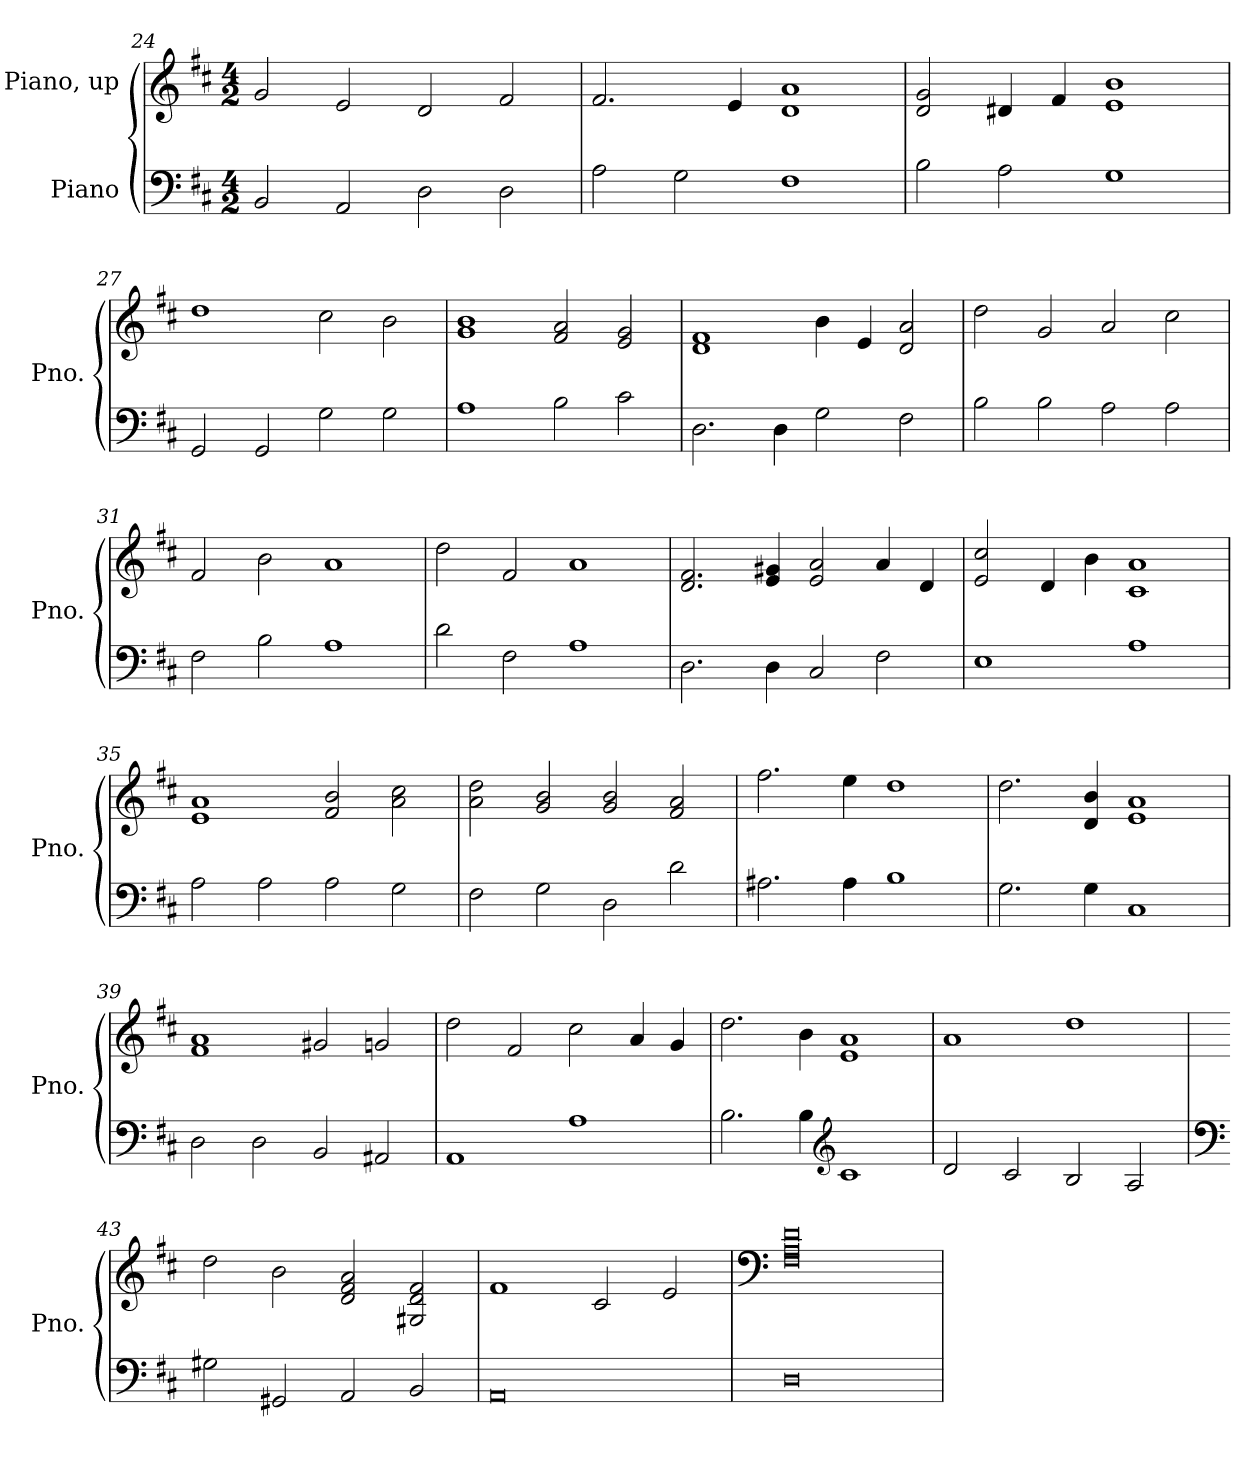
**kern	**kern
*part2	*part1
*staff2	*staff1
*I"Piano	*I"Piano, up
*I'Pno.	*I'Pno.
*clefF4	*clefG2
*k[f#c#]	*k[f#c#]
*M4/2	*M4/2
=24	=24
2BB/	2g/
2AA/	2e/
2D\	2d/
2D\	2f#/
=25	=25
2A\	2.f#/
2G\	.
.	4e/
1F#	1d 1a
=26	=26
2B\	2d/ 2g/
2A\	4d#X/
.	4f#/
1G	1e 1b
=27	=27
2GG/	1dd
2GG/	.
2G\	2cc#\
2G\	2b\
=28	=28
1A	1g 1b
2B\	2f#/ 2a/
2c#\	2e/ 2g/
!!LO:LB:g=z
=29	=29
2.D\	1d 1f#
4D\	.
2G\	4b\
.	4e/
2F#\	2d/ 2a/
=30	=30
2B\	2dd\
2B\	2g/
2A\	2a/
2A\	2cc#\
=31	=31
2F#\	2f#/
2B\	2b\
1A	1a
=32	=32
2d\	2dd\
2F#\	2f#/
1A	1a
=33	=33
2.D\	2.d/ 2.f#/
4D\	4e/ 4g#X/
2C#/	2e/ 2a/
2F#\	4a/
.	4d/
=34	=34
1E	2e/ 2cc#/
.	4d/
.	4b\
1A	1c# 1a
=35	=35
2A\	1e 1a
2A\	.
2A\	2f#/ 2b/
2G\	2a\ 2cc#\
!!LO:LB:g=z
=36	=36
2F#\	2a\ 2dd\
2G\	2g/ 2b/
2D\	2g/ 2b/
2d\	2f#/ 2a/
=37	=37
2.A#X\	2.ff#\
4A#\	4ee\
1B	1dd
=38	=38
2.G\	2.dd\
4G\	4d/ 4b/
1C#	1e 1a
=39	=39
2D\	1f# 1a
2D\	.
2BB/	2g#X/
2AA#X/	2gn/
=40	=40
1AA	2dd\
.	2f#/
1A	2cc#\
.	4a/
.	4g/
=41	=41
2.B\	2.dd\
4B\	4b\
*clefG2	*
1c#	1e 1a
=42	=42
2d/	1a
2c#/	.
2B/	1dd
2A/	.
!!LO:PB:g=z
=43	=43
*clefF4	*
2G#X\	2dd\
2GG#X/	2b\
2AA/	2d/ 2f#/ 2a/
2BB/	2G#X/ 2d/ 2f#/
=44	=44
0AA	1f#
.	2c#/
.	2e/
=45	=45
*	*clefF4
0D	0F# 0A 0d
=	=
*-	*-
